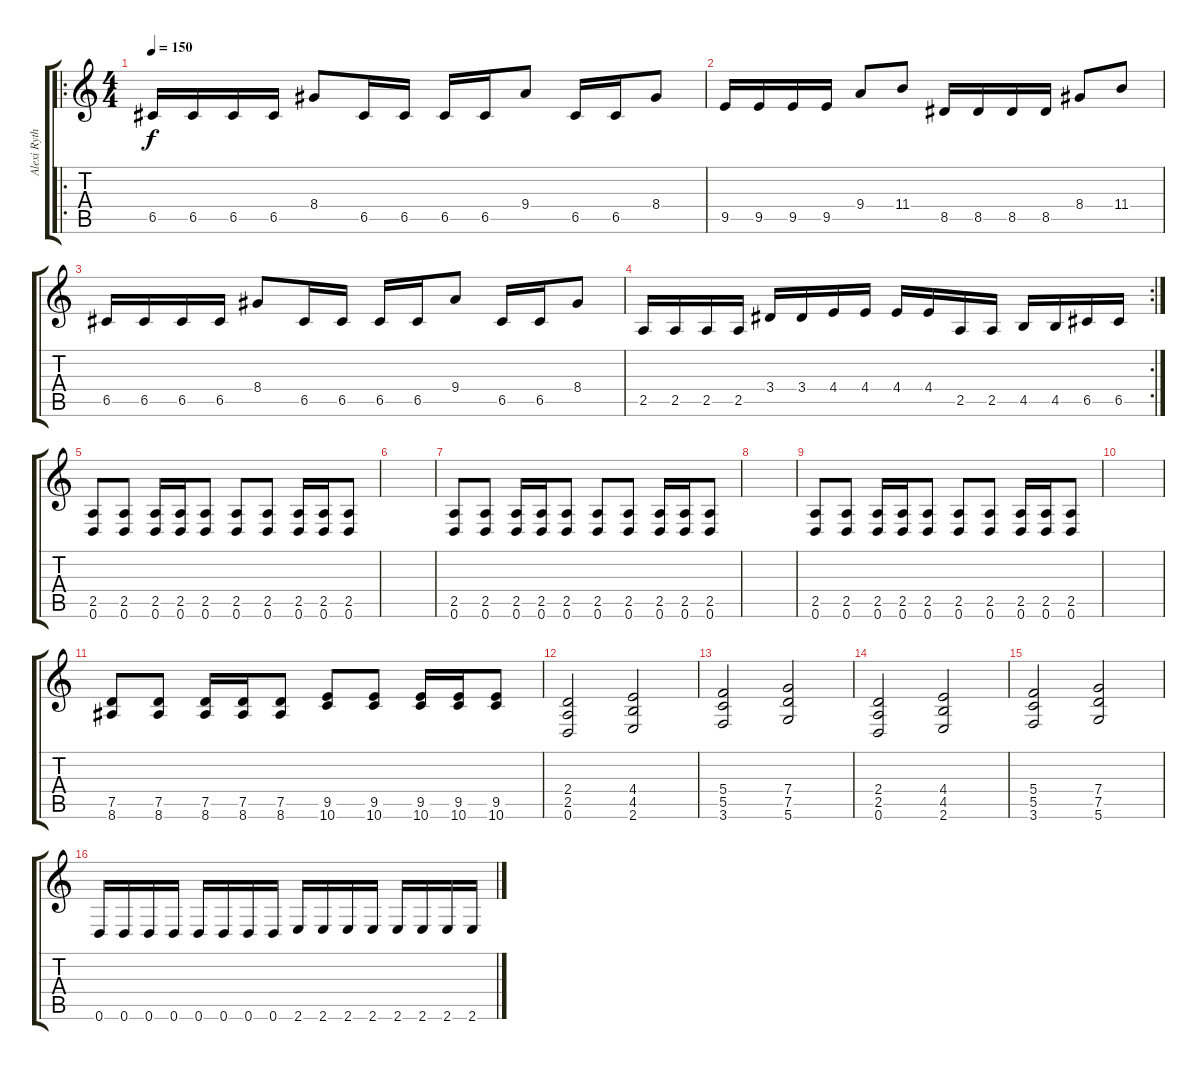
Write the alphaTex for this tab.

\track ("Alexi Rythm" "Alexi Ryth") {instrument distortionguitar}
\staff {score tabs}
\tuning (D4 A3 F3 C3 G2 D2) {hide}
\ro
\ts (4 4)
\tempo 150
\clef g2
\ks c
6.5.16{dy f} 6.5.16 6.5.16 6.5.16 8.4.8 6.5.16 6.5.16 6.5.16 6.5.16 9.4.8 6.5.16 6.5.16 8.4.8 |
9.5.16 9.5.16 9.5.16 9.5.16 9.4.8 11.4.8 8.5.16 8.5.16 8.5.16 8.5.16 8.4.8 11.4.8 |
6.5.16 6.5.16 6.5.16 6.5.16 8.4.8 6.5.16 6.5.16 6.5.16 6.5.16 9.4.8 6.5.16 6.5.16 8.4.8 |
\rc 2
2.5.16 2.5.16 2.5.16 2.5.16 3.4.16 3.4.16 4.4.16 4.4.16 4.4.16 4.4.16 2.5.16 2.5.16 4.5.16 4.5.16 6.5.16 6.5.16 |
(2.5 0.6).8 (2.5 0.6).8 (2.5 0.6).16 (2.5 0.6).16 (2.5 0.6).8 (2.5 0.6).8 (2.5 0.6).8 (2.5 0.6).16 (2.5 0.6).16 (2.5 0.6).8 |
|
(2.5 0.6).8 (2.5 0.6).8 (2.5 0.6).16 (2.5 0.6).16 (2.5 0.6).8 (2.5 0.6).8 (2.5 0.6).8 (2.5 0.6).16 (2.5 0.6).16 (2.5 0.6).8 |
|
(2.5 0.6).8 (2.5 0.6).8 (2.5 0.6).16 (2.5 0.6).16 (2.5 0.6).8 (2.5 0.6).8 (2.5 0.6).8 (2.5 0.6).16 (2.5 0.6).16 (2.5 0.6).8 |
|
(7.5 8.6).8 (7.5 8.6).8 (7.5 8.6).16 (7.5 8.6).16 (7.5 8.6).8 (9.5 10.6).8 (9.5 10.6).8 (9.5 10.6).16 (9.5 10.6).16 (9.5 10.6).8 |
(2.4 2.5 0.6).2 (4.4 4.5 2.6).2 |
(5.4 5.5 3.6).2 (7.4 7.5 5.6).2 |
(2.4 2.5 0.6).2 (4.4 4.5 2.6).2 |
(5.4 5.5 3.6).2 (7.4 7.5 5.6).2 |
0.6.16 0.6.16 0.6.16 0.6.16 0.6.16 0.6.16 0.6.16 0.6.16 2.6.16 2.6.16 2.6.16 2.6.16 2.6.16 2.6.16 2.6.16 2.6.16
